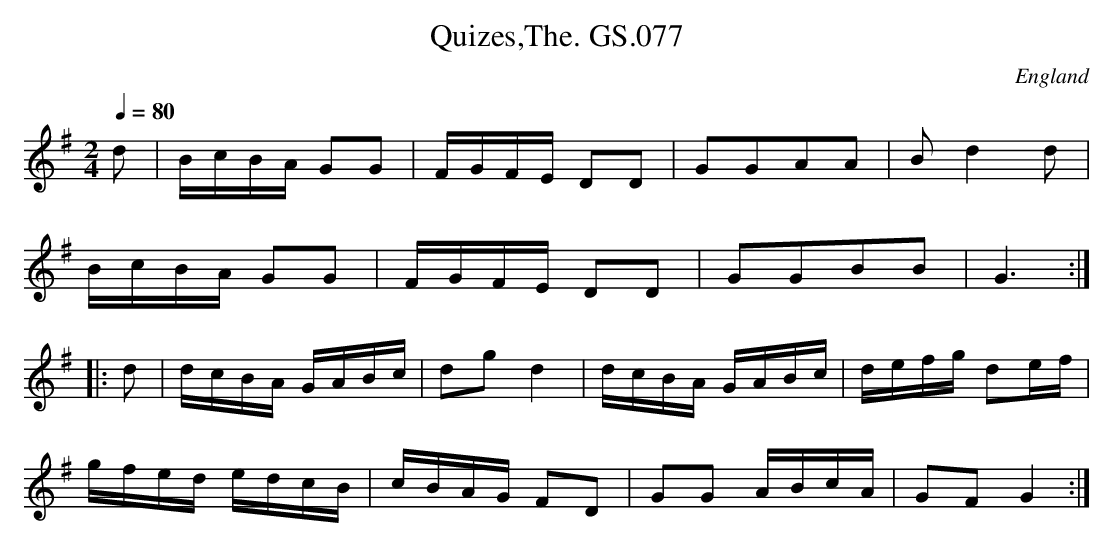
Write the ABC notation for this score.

X:1
T:Quizes,The. GS.077
M:2/4
L:1/16
Q:1/4=80
O:England
K:G major
d2 | BcBA G2G2 | FGFE D2D2 | G2G2A2A2 | B2d4d2 |!
BcBA G2G2 | FGFE D2D2| G2G2B2B2 | G6 :|!
|:d2 | dcBA GABc | d2g2 d4 | dcBA GABc | defg d2ef |!
gfed edcB | cBAG  F2D2 | G2G2 ABcA | G2F2 G4 :|
